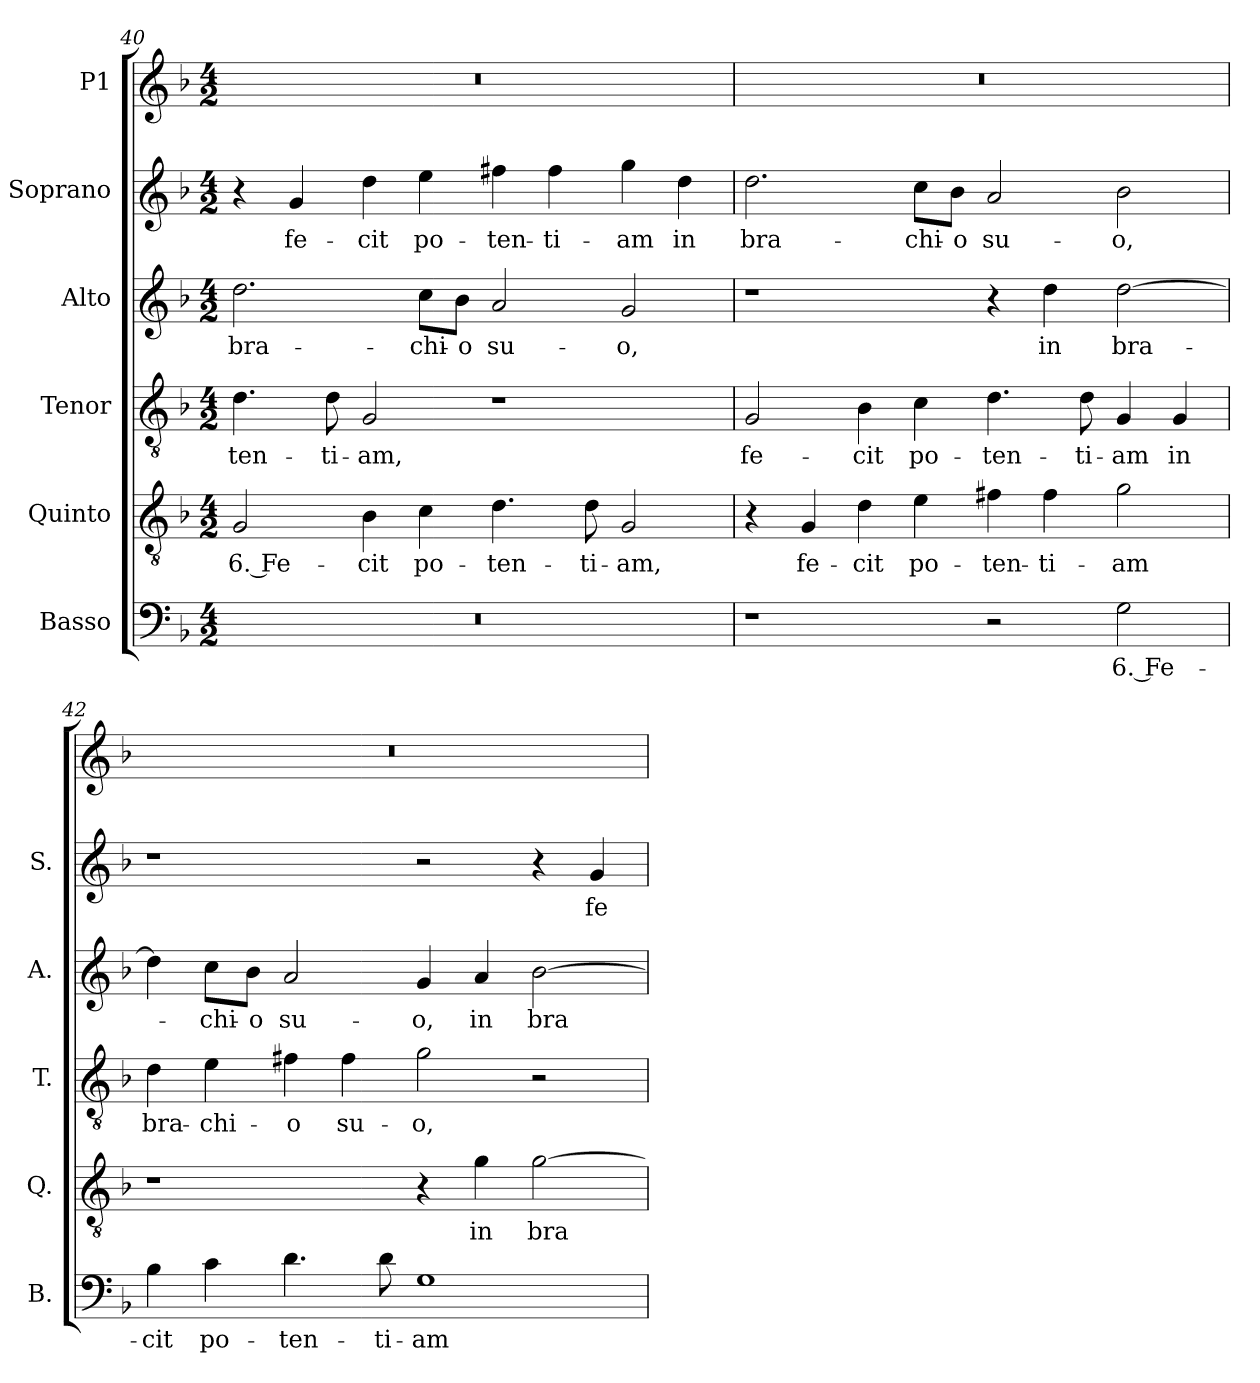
**kern	**text	**kern	**text	**kern	**text	**kern	**text	**kern	**text	**kern
*part6	*part6	*part5	*part5	*part4	*part4	*part3	*part3	*part2	*part2	*part1
*staff6	*staff6	*staff5	*staff5	*staff4	*staff4	*staff3	*staff3	*staff2	*staff2	*staff1
*I"Basso	*	*I"Quinto	*	*I"Tenor	*	*I"Alto	*	*I"Soprano	*	*I"P1
*I'B.	*	*I'Q.	*	*I'T.	*	*I'A.	*	*I'S.	*	*
!!LO:LB:g=z
*clefF4	*	*clefGv2	*	*clefGv2	*	*clefG2	*	*clefG2	*	*clefG2
*	*	*ITrd7c12	*	*ITrd7c12	*	*	*	*	*	*
*k[b-]	*	*k[b-]	*	*k[b-]	*	*k[b-]	*	*k[b-]	*	*k[b-]
*F:	*	*F:	*	*F:	*	*F:	*	*F:	*	*F:
*M4/2	*	*M4/2	*	*M4/2	*	*M4/2	*	*M4/2	*	*M4/2
=40	=40	=40	=40	=40	=40	=40	=40	=40	=40	=40
!LO:N:vis=1	!	!	!	!	!	!	!	!	!	!
!	!	!	!LO:LY:b:color=#000000	!	!	!	!	!	!	!
!	!	!	!	!	!LO:LY:b:color=#000000	!	!	!	!	!
!	!	!	!	!	!	!	!LO:LY:b:color=#000000	!	!	!LO:N:vis=1
0r	.	2GGi/	6. Fe-	4.Di\	-ten-	2.ddi\	bra-	4r	.	0r
!	!	!	!	!	!	!	!	!	!LO:LY:b:color=#000000	!
.	.	.	.	.	.	.	.	4gi/	fe-	.
!	!	!	!	!	!LO:LY:b:color=#000000	!	!	!	!	!
.	.	.	.	8Di\	-ti-	.	.	.	.	.
!	!	!	!LO:LY:b:color=#000000	!	!	!	!	!	!	!
!	!	!	!	!	!LO:LY:b:color=#000000	!	!	!	!	!
!	!	!	!	!	!	!	!	!	!LO:LY:b:color=#000000	!
.	.	4BB-i\	-cit	2GGi/	-am,	.	.	4ddi\	-cit	.
!	!	!	!LO:LY:b:color=#000000	!	!	!	!	!	!	!
!	!	!	!	!	!	!	!LO:LY:b:color=#000000	!	!	!
!	!	!	!	!	!	!	!	!	!LO:LY:b:color=#000000	!
.	.	4Ci\	po-	.	.	8cci\L	-chi-	4eei\	po-	.
!	!	!	!	!	!	!	!LO:LY:b:color=#000000	!	!	!
.	.	.	.	.	.	8b-i\J	-o	.	.	.
!	!	!	!LO:LY:b:color=#000000	!	!	!	!	!	!	!
!	!	!	!	!	!	!	!LO:LY:b:color=#000000	!	!	!
!	!	!	!	!	!	!	!	!	!LO:LY:b:color=#000000	!
.	.	4.Di\	-ten-	1r	.	2ai/	su-	4ff#Xi\	-ten-	.
!	!	!	!	!	!	!	!	!	!LO:LY:b:color=#000000	!
.	.	.	.	.	.	.	.	4ff#i\	-ti-	.
!	!	!	!LO:LY:b:color=#000000	!	!	!	!	!	!	!
.	.	8Di\	-ti-	.	.	.	.	.	.	.
!	!	!	!LO:LY:b:color=#000000	!	!	!	!	!	!	!
!	!	!	!	!	!	!	!LO:LY:b:color=#000000	!	!	!
!	!	!	!	!	!	!	!	!	!LO:LY:b:color=#000000	!
.	.	2GGi/	-am,	.	.	2gi/	-o,	4ggi\	-am	.
!	!	!	!	!	!	!	!	!	!LO:LY:b:color=#000000	!
.	.	.	.	.	.	.	.	4ddi\	in	.
=41	=41	=41	=41	=41	=41	=41	=41	=41	=41	=41
!	!	!	!	!	!LO:LY:b:color=#000000	!	!	!	!	!
!	!	!	!	!	!	!	!	!	!LO:LY:b:color=#000000	!LO:N:vis=1
1r	.	4r	.	2GGi/	fe-	1r	.	2.ddi\	bra-	0r
!	!	!	!LO:LY:b:color=#000000	!	!	!	!	!	!	!
.	.	4GGi/	fe-	.	.	.	.	.	.	.
!	!	!	!LO:LY:b:color=#000000	!	!	!	!	!	!	!
!	!	!	!	!	!LO:LY:b:color=#000000	!	!	!	!	!
.	.	4Di\	-cit	4BB-i\	-cit	.	.	.	.	.
!	!	!	!LO:LY:b:color=#000000	!	!	!	!	!	!	!
!	!	!	!	!	!LO:LY:b:color=#000000	!	!	!	!	!
!	!	!	!	!	!	!	!	!	!LO:LY:b:color=#000000	!
.	.	4Ei\	po-	4Ci\	po-	.	.	8cci\L	-chi-	.
!	!	!	!	!	!	!	!	!	!LO:LY:b:color=#000000	!
.	.	.	.	.	.	.	.	8b-i\J	-o	.
!	!	!	!LO:LY:b:color=#000000	!	!	!	!	!	!	!
!	!	!	!	!	!LO:LY:b:color=#000000	!	!	!	!	!
!	!	!	!	!	!	!	!	!	!LO:LY:b:color=#000000	!
2r	.	4F#Xi\	-ten-	4.Di\	-ten-	4r	.	2ai/	su-	.
!	!	!	!LO:LY:b:color=#000000	!	!	!	!	!	!	!
!	!	!	!	!	!	!	!LO:LY:b:color=#000000	!	!	!
.	.	4F#i\	-ti-	.	.	4ddi\	in	.	.	.
!	!	!	!	!	!LO:LY:b:color=#000000	!	!	!	!	!
.	.	.	.	8Di\	-ti-	.	.	.	.	.
!	!LO:LY:b:color=#000000	!	!	!	!	!	!	!	!	!
!	!	!	!LO:LY:b:color=#000000	!	!	!	!	!	!	!
!	!	!	!	!	!LO:LY:b:color=#000000	!	!	!	!	!
!	!	!	!	!	!	!	!LO:LY:b:color=#000000	!	!	!
!	!	!	!	!	!	!	!	!	!LO:LY:b:color=#000000	!
2Gi\	6. Fe-	2Gi\	-am	4GGi/	-am	[2ddi\	bra-	2b-i\	-o,	.
!	!	!	!	!	!LO:LY:b:color=#000000	!	!	!	!	!
.	.	.	.	4GGi/	in	.	.	.	.	.
=42	=42	=42	=42	=42	=42	=42	=42	=42	=42	=42
!	!LO:LY:b:color=#000000	!	!	!	!	!	!	!	!	!
!	!	!	!	!	!LO:LY:b:color=#000000	!	!	!	!	!LO:N:vis=1
4B-i\	-cit	1r	.	4Di\	bra-	4ddi\]	.	1r	.	0r
!	!LO:LY:b:color=#000000	!	!	!	!	!	!	!	!	!
!	!	!	!	!	!LO:LY:b:color=#000000	!	!	!	!	!
!	!	!	!	!	!	!	!LO:LY:b:color=#000000	!	!	!
4ci\	po-	.	.	4Ei\	-chi-	8cci\L	-chi-	.	.	.
!	!	!	!	!	!	!	!LO:LY:b:color=#000000	!	!	!
.	.	.	.	.	.	8b-i\J	-o	.	.	.
!	!LO:LY:b:color=#000000	!	!	!	!	!	!	!	!	!
!	!	!	!	!	!LO:LY:b:color=#000000	!	!	!	!	!
!	!	!	!	!	!	!	!LO:LY:b:color=#000000	!	!	!
4.di\	-ten-	.	.	4F#Xi\	-o	2ai/	su-	.	.	.
!	!	!	!	!	!LO:LY:b:color=#000000	!	!	!	!	!
.	.	.	.	4F#i\	su-	.	.	.	.	.
!	!LO:LY:b:color=#000000	!	!	!	!	!	!	!	!	!
8di\	-ti-	.	.	.	.	.	.	.	.	.
!	!LO:LY:b:color=#000000	!	!	!	!	!	!	!	!	!
!	!	!	!	!	!LO:LY:b:color=#000000	!	!	!	!	!
!	!	!	!	!	!	!	!LO:LY:b:color=#000000	!	!	!
1Gi	-am	4r	.	2Gi\	-o,	4gi/	-o,	2r	.	.
!	!	!	!LO:LY:b:color=#000000	!	!	!	!	!	!	!
!	!	!	!	!	!	!	!LO:LY:b:color=#000000	!	!	!
.	.	4Gi\	in	.	.	4ai/	in	.	.	.
!	!	!	!LO:LY:b:color=#000000	!	!	!	!	!	!	!
!	!	!	!	!	!	!	!LO:LY:b:color=#000000	!	!	!
.	.	[2Gi\	bra-	2r	.	[2b-i\	bra-	4r	.	.
!	!	!	!	!	!	!	!	!	!LO:LY:b:color=#000000	!
.	.	.	.	.	.	.	.	4gi/	fe-	.
=	=	=	=	=	=	=	=	=	=	=
*-	*-	*-	*-	*-	*-	*-	*-	*-	*-	*-
